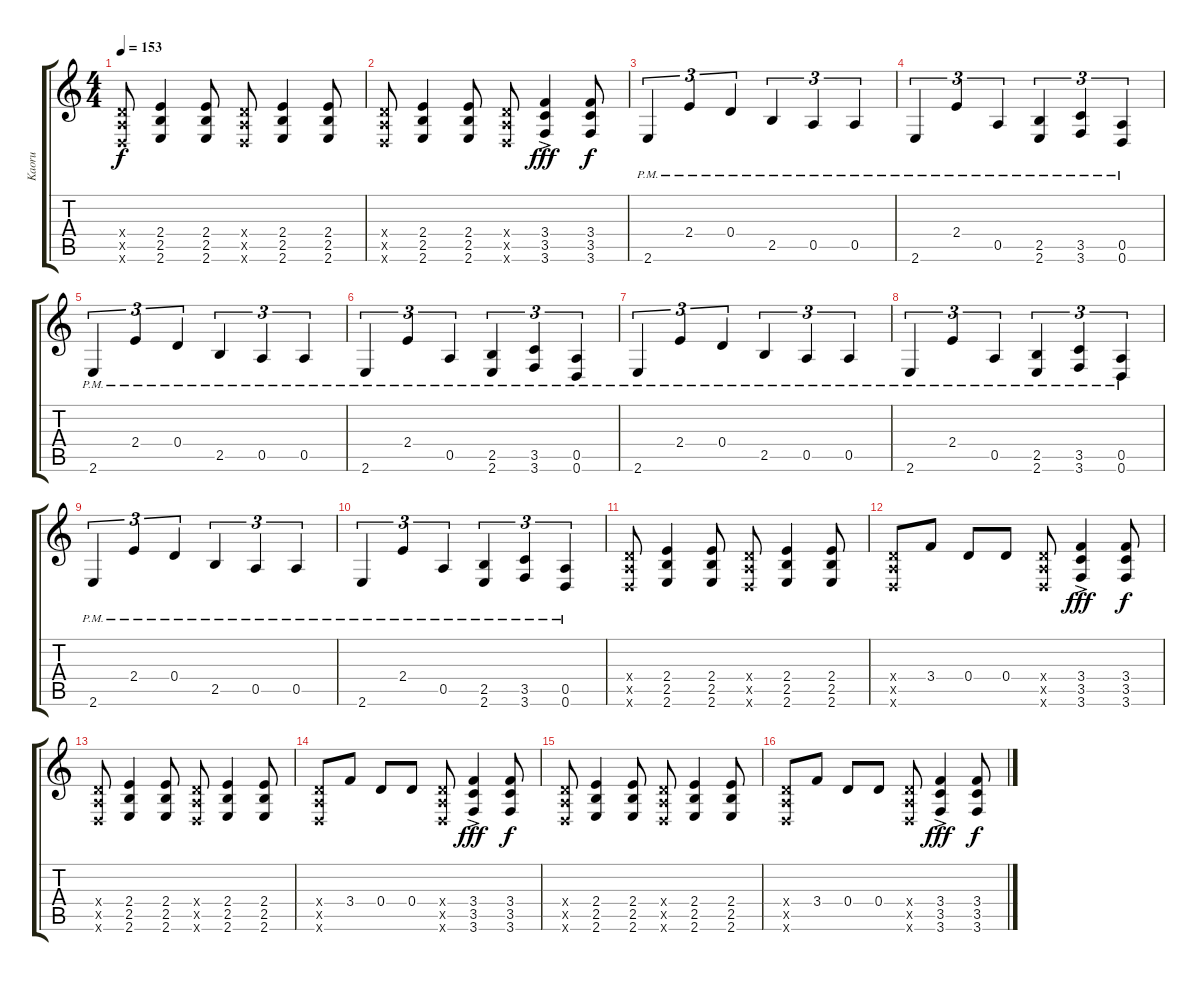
\track ("Kaoru" "Kaoru") {instrument distortionguitar}
\staff {score tabs}
\tuning (E4 B3 G3 D3 A2 D2) {hide}
\ts (4 4)
\tempo 153
\clef g2
\ks c
(0.4{x} 0.5{x} 0.6{x}).8{dy f} (2.4 2.5 2.6).4 (2.4 2.5 2.6).8 (0.4{x} 0.5{x} 0.6{x}).8 (2.4 2.5 2.6).4 (2.4 2.5 2.6).8 |
(0.4{x} 0.5{x} 0.6{x}).8 (2.4 2.5 2.6).4 (2.4 2.5 2.6).8 (0.4{x} 0.5{x} 0.6{x}).8 (3.4{ac} 3.5{ac} 3.6{ac}).4{dy fff} (3.4 3.5 3.6).8{dy f} |
2.6{pm}.4{tu (3 2)} 2.4{pm}.4{tu (3 2)} 0.4{pm}.4{tu (3 2)} 2.5{pm}.4{tu (3 2)} 0.5{pm}.4{tu (3 2)} 0.5{pm}.4{tu (3 2)} |
2.6{pm}.4{tu (3 2)} 2.4{pm}.4{tu (3 2)} 0.5{pm}.4{tu (3 2)} (2.5{pm} 2.6{pm}).4{tu (3 2)} (3.5{pm} 3.6{pm}).4{tu (3 2)} (0.5{pm} 0.6{pm}).4{tu (3 2)} |
2.6{pm}.4{tu (3 2)} 2.4{pm}.4{tu (3 2)} 0.4{pm}.4{tu (3 2)} 2.5{pm}.4{tu (3 2)} 0.5{pm}.4{tu (3 2)} 0.5{pm}.4{tu (3 2)} |
2.6{pm}.4{tu (3 2)} 2.4{pm}.4{tu (3 2)} 0.5{pm}.4{tu (3 2)} (2.5{pm} 2.6{pm}).4{tu (3 2)} (3.5{pm} 3.6{pm}).4{tu (3 2)} (0.5{pm} 0.6{pm}).4{tu (3 2)} |
2.6{pm}.4{tu (3 2)} 2.4{pm}.4{tu (3 2)} 0.4{pm}.4{tu (3 2)} 2.5{pm}.4{tu (3 2)} 0.5{pm}.4{tu (3 2)} 0.5{pm}.4{tu (3 2)} |
2.6{pm}.4{tu (3 2)} 2.4{pm}.4{tu (3 2)} 0.5{pm}.4{tu (3 2)} (2.5{pm} 2.6{pm}).4{tu (3 2)} (3.5{pm} 3.6{pm}).4{tu (3 2)} (0.5{pm} 0.6{pm}).4{tu (3 2)} |
2.6{pm}.4{tu (3 2)} 2.4{pm}.4{tu (3 2)} 0.4{pm}.4{tu (3 2)} 2.5{pm}.4{tu (3 2)} 0.5{pm}.4{tu (3 2)} 0.5{pm}.4{tu (3 2)} |
2.6{pm}.4{tu (3 2)} 2.4{pm}.4{tu (3 2)} 0.5{pm}.4{tu (3 2)} (2.5{pm} 2.6{pm}).4{tu (3 2)} (3.5{pm} 3.6{pm}).4{tu (3 2)} (0.5{pm} 0.6{pm}).4{tu (3 2)} |
(0.4{x} 0.5{x} 0.6{x}).8 (2.4 2.5 2.6).4 (2.4 2.5 2.6).8 (0.4{x} 0.5{x} 0.6{x}).8 (2.4 2.5 2.6).4 (2.4 2.5 2.6).8 |
(0.4{x} 0.5{x} 0.6{x}).8 3.4.8 0.4.8 0.4.8 (0.4{x} 0.5{x} 0.6{x}).8 (3.4{ac} 3.5{ac} 3.6{ac}).4{dy fff} (3.4 3.5 3.6).8{dy f} |
(0.4{x} 0.5{x} 0.6{x}).8 (2.4 2.5 2.6).4 (2.4 2.5 2.6).8 (0.4{x} 0.5{x} 0.6{x}).8 (2.4 2.5 2.6).4 (2.4 2.5 2.6).8 |
(0.4{x} 0.5{x} 0.6{x}).8 3.4.8 0.4.8 0.4.8 (0.4{x} 0.5{x} 0.6{x}).8 (3.4{ac} 3.5{ac} 3.6{ac}).4{dy fff} (3.4 3.5 3.6).8{dy f} |
(0.4{x} 0.5{x} 0.6{x}).8 (2.4 2.5 2.6).4 (2.4 2.5 2.6).8 (0.4{x} 0.5{x} 0.6{x}).8 (2.4 2.5 2.6).4 (2.4 2.5 2.6).8 |
(0.4{x} 0.5{x} 0.6{x}).8 3.4.8 0.4.8 0.4.8 (0.4{x} 0.5{x} 0.6{x}).8 (3.4{ac} 3.5{ac} 3.6{ac}).4{dy fff} (3.4 3.5 3.6).8{dy f}
